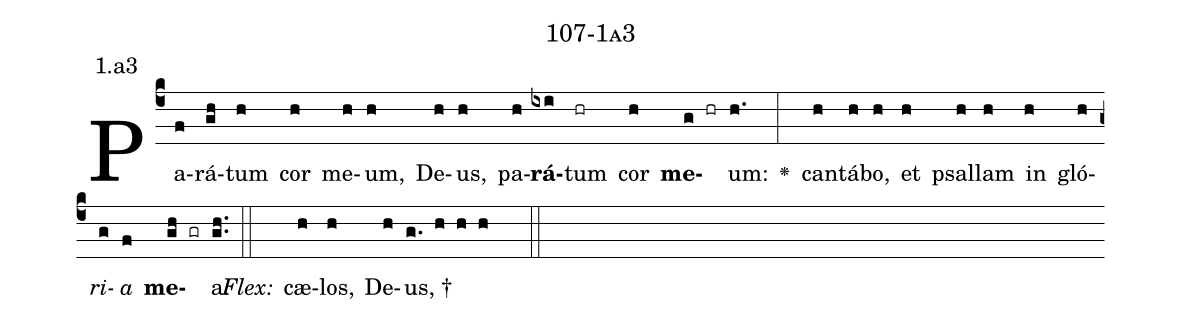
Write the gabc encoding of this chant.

name: 107-1a3;
annotation: 1.a3;
%%
(c4)Pa(f)rá(gh)tum(h) cor(h) me(h)um,(h) De(h)us,(h) pa(h)<b>rá</b>(ixi)tum(hr) cor(h) <b>me</b>(g hr)um:(h.) <v>\greheightstar</v>(:) can(h)tá(h)bo,(h) et(h) psal(h)lam(h) in(h) gló(h)<i>ri</i>(g)<i>a</i>(f) <b>me</b>(gh gr)a.(gh..) (::)
<i>Flex:</i>()  cæ(h)los,(h) De(h)us, †(g. h h h  ::)

%E(h) u(h) o(g) u(f) a(gh) e.(gh..) (::)
